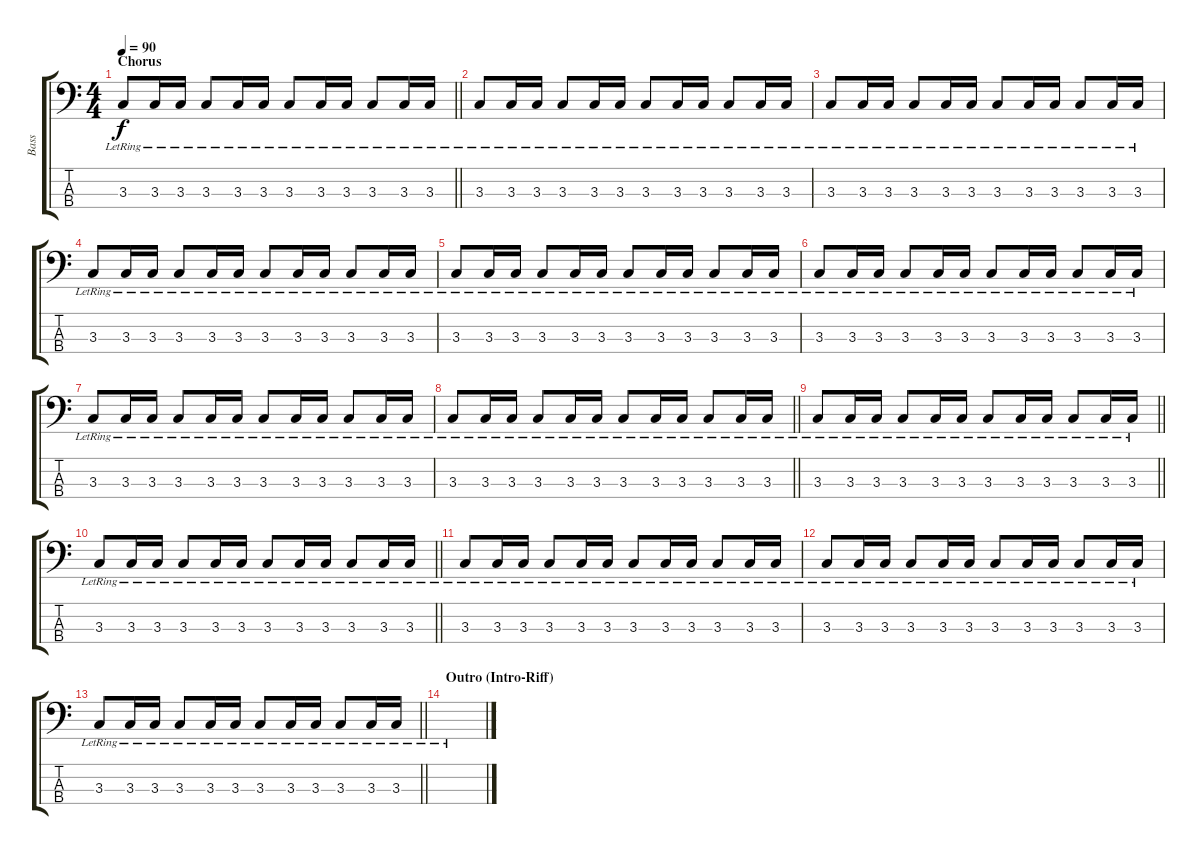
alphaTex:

\track ("Bass" "Bass") {instrument acousticbass}
\staff {score tabs}
\tuning (G2 D2 A1 E1) {hide}
\ts (4 4)
\section ("" "Chorus")
\tempo 90
\clef f4
\barLineRight lightlight
\ks c
3.3{lr}.8{dy f volume 16} 3.3{lr}.16 3.3{lr}.16 3.3{lr}.8 3.3{lr}.16 3.3{lr}.16 3.3{lr}.8 3.3{lr}.16 3.3{lr}.16 3.3{lr}.8 3.3{lr}.16 3.3{lr}.16 |
3.3{lr}.8 3.3{lr}.16 3.3{lr}.16 3.3{lr}.8 3.3{lr}.16 3.3{lr}.16 3.3{lr}.8 3.3{lr}.16 3.3{lr}.16 3.3{lr}.8 3.3{lr}.16 3.3{lr}.16 |
3.3{lr}.8 3.3{lr}.16 3.3{lr}.16 3.3{lr}.8 3.3{lr}.16 3.3{lr}.16 3.3{lr}.8 3.3{lr}.16 3.3{lr}.16 3.3{lr}.8 3.3{lr}.16 3.3{lr}.16 |
3.3{lr}.8 3.3{lr}.16 3.3{lr}.16 3.3{lr}.8 3.3{lr}.16 3.3{lr}.16 3.3{lr}.8 3.3{lr}.16 3.3{lr}.16 3.3{lr}.8 3.3{lr}.16 3.3{lr}.16 |
3.3{lr}.8 3.3{lr}.16 3.3{lr}.16 3.3{lr}.8 3.3{lr}.16 3.3{lr}.16 3.3{lr}.8 3.3{lr}.16 3.3{lr}.16 3.3{lr}.8 3.3{lr}.16 3.3{lr}.16 |
3.3{lr}.8 3.3{lr}.16 3.3{lr}.16 3.3{lr}.8 3.3{lr}.16 3.3{lr}.16 3.3{lr}.8 3.3{lr}.16 3.3{lr}.16 3.3{lr}.8 3.3{lr}.16 3.3{lr}.16 |
3.3{lr}.8 3.3{lr}.16 3.3{lr}.16 3.3{lr}.8 3.3{lr}.16 3.3{lr}.16 3.3{lr}.8 3.3{lr}.16 3.3{lr}.16 3.3{lr}.8 3.3{lr}.16 3.3{lr}.16 |
\barLineRight lightlight
3.3{lr}.8 3.3{lr}.16 3.3{lr}.16 3.3{lr}.8 3.3{lr}.16 3.3{lr}.16 3.3{lr}.8 3.3{lr}.16 3.3{lr}.16 3.3{lr}.8 3.3{lr}.16 3.3{lr}.16 |
\barLineRight lightlight
3.3{lr}.8 3.3{lr}.16 3.3{lr}.16 3.3{lr}.8 3.3{lr}.16 3.3{lr}.16 3.3{lr}.8 3.3{lr}.16 3.3{lr}.16 3.3{lr}.8 3.3{lr}.16 3.3{lr}.16 |
\barLineRight lightlight
3.3{lr}.8 3.3{lr}.16 3.3{lr}.16 3.3{lr}.8 3.3{lr}.16 3.3{lr}.16 3.3{lr}.8 3.3{lr}.16 3.3{lr}.16 3.3{lr}.8 3.3{lr}.16 3.3{lr}.16 |
3.3{lr}.8 3.3{lr}.16 3.3{lr}.16 3.3{lr}.8 3.3{lr}.16 3.3{lr}.16 3.3{lr}.8 3.3{lr}.16 3.3{lr}.16 3.3{lr}.8 3.3{lr}.16 3.3{lr}.16 |
3.3{lr}.8 3.3{lr}.16 3.3{lr}.16 3.3{lr}.8 3.3{lr}.16 3.3{lr}.16 3.3{lr}.8 3.3{lr}.16 3.3{lr}.16 3.3{lr}.8 3.3{lr}.16 3.3{lr}.16 |
\barLineRight lightlight
3.3{lr}.8 3.3{lr}.16 3.3{lr}.16 3.3{lr}.8 3.3{lr}.16 3.3{lr}.16 3.3{lr}.8 3.3{lr}.16 3.3{lr}.16 3.3{lr}.8 3.3{lr}.16 3.3{lr}.16{volume 9} |
\section ("" "Outro (Intro-Riff)")
